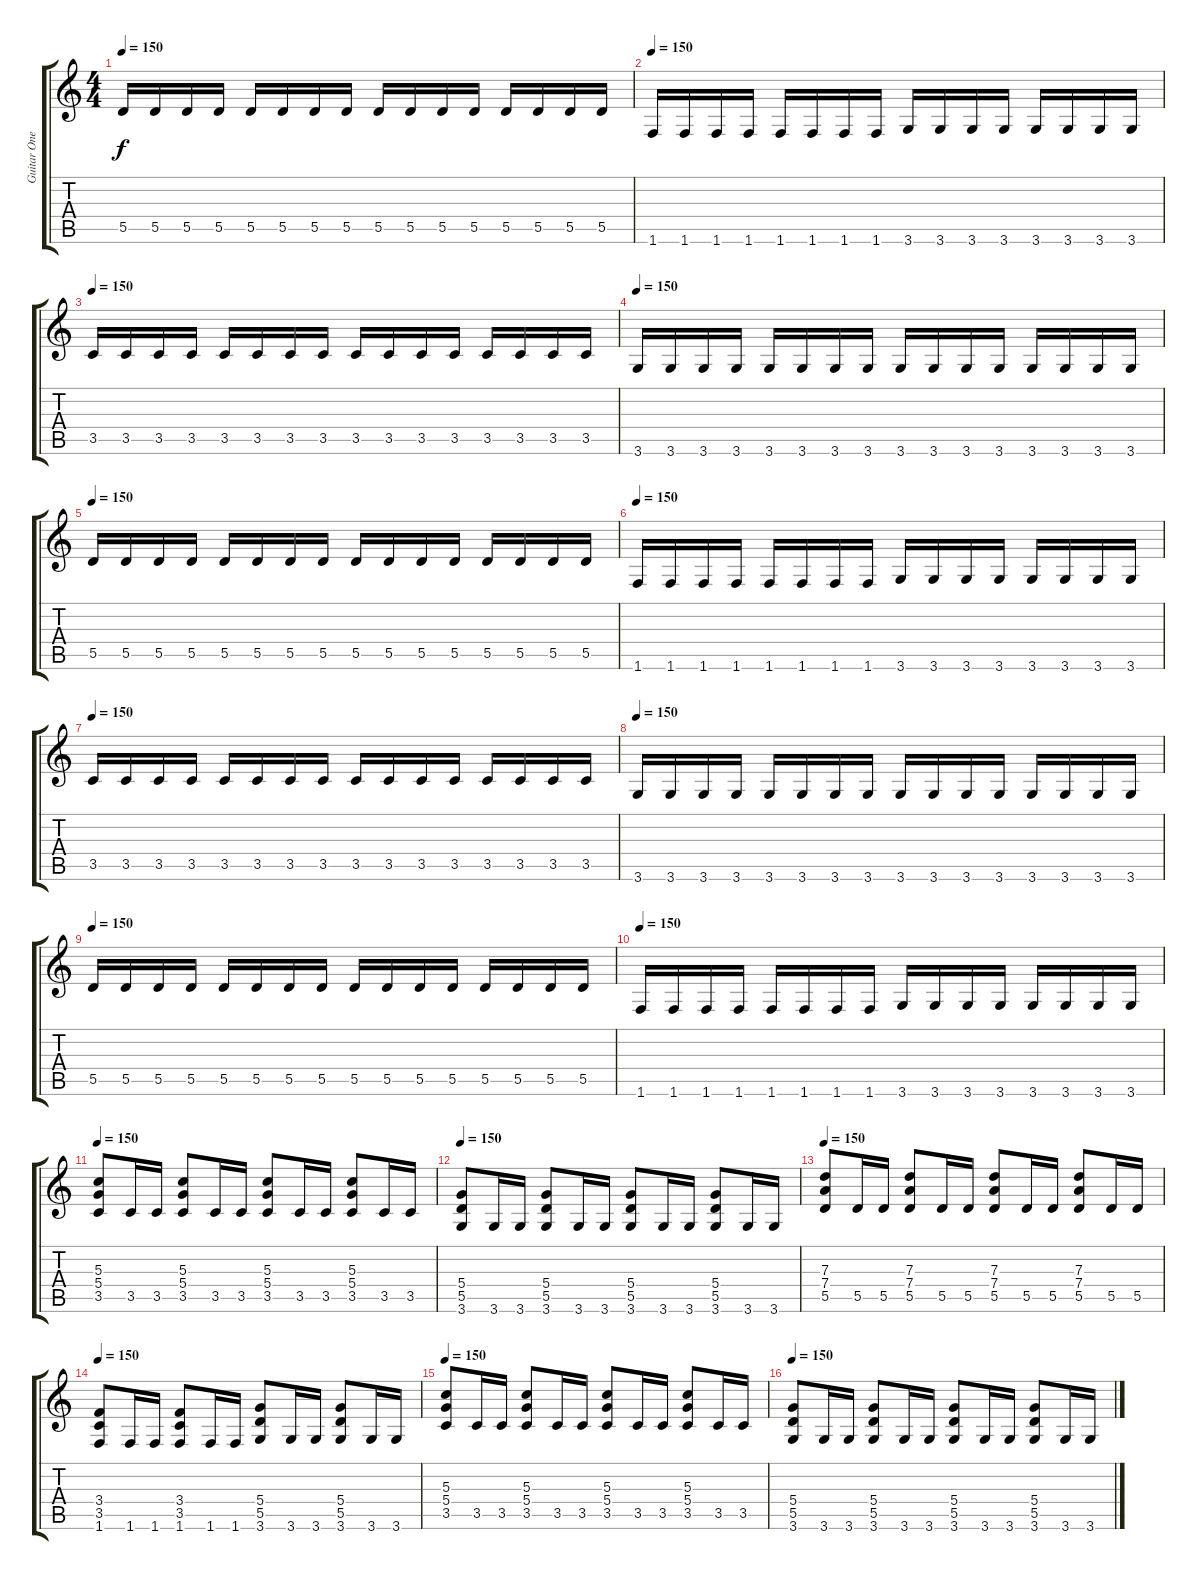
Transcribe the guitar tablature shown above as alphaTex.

\track ("Guitar One" "Guitar One") {instrument distortionguitar}
\staff {score tabs}
\tuning (E4 B3 G3 D3 A2 E2) {hide}
\ts (4 4)
\tempo 150
\clef g2
\ks c
5.5.16{dy f} 5.5.16 5.5.16 5.5.16 5.5.16 5.5.16 5.5.16 5.5.16 5.5.16 5.5.16 5.5.16 5.5.16 5.5.16 5.5.16 5.5.16 5.5.16 |
\tempo 150
1.6.16 1.6.16 1.6.16 1.6.16 1.6.16 1.6.16 1.6.16 1.6.16 3.6.16 3.6.16 3.6.16 3.6.16 3.6.16 3.6.16 3.6.16 3.6.16 |
\tempo 150
3.5.16 3.5.16 3.5.16 3.5.16 3.5.16 3.5.16 3.5.16 3.5.16 3.5.16 3.5.16 3.5.16 3.5.16 3.5.16 3.5.16 3.5.16 3.5.16 |
\tempo 150
3.6.16 3.6.16 3.6.16 3.6.16 3.6.16 3.6.16 3.6.16 3.6.16 3.6.16 3.6.16 3.6.16 3.6.16 3.6.16 3.6.16 3.6.16 3.6.16 |
\tempo 150
5.5.16 5.5.16 5.5.16 5.5.16 5.5.16 5.5.16 5.5.16 5.5.16 5.5.16 5.5.16 5.5.16 5.5.16 5.5.16 5.5.16 5.5.16 5.5.16 |
\tempo 150
1.6.16 1.6.16 1.6.16 1.6.16 1.6.16 1.6.16 1.6.16 1.6.16 3.6.16 3.6.16 3.6.16 3.6.16 3.6.16 3.6.16 3.6.16 3.6.16 |
\tempo 150
3.5.16 3.5.16 3.5.16 3.5.16 3.5.16 3.5.16 3.5.16 3.5.16 3.5.16 3.5.16 3.5.16 3.5.16 3.5.16 3.5.16 3.5.16 3.5.16 |
\tempo 150
3.6.16 3.6.16 3.6.16 3.6.16 3.6.16 3.6.16 3.6.16 3.6.16 3.6.16 3.6.16 3.6.16 3.6.16 3.6.16 3.6.16 3.6.16 3.6.16 |
\tempo 150
5.5.16 5.5.16 5.5.16 5.5.16 5.5.16 5.5.16 5.5.16 5.5.16 5.5.16 5.5.16 5.5.16 5.5.16 5.5.16 5.5.16 5.5.16 5.5.16 |
\tempo 150
1.6.16 1.6.16 1.6.16 1.6.16 1.6.16 1.6.16 1.6.16 1.6.16 3.6.16 3.6.16 3.6.16 3.6.16 3.6.16 3.6.16 3.6.16 3.6.16 |
\tempo 150
(5.3 5.4 3.5).8 3.5.16 3.5.16 (5.3 5.4 3.5).8 3.5.16 3.5.16 (5.3 5.4 3.5).8 3.5.16 3.5.16 (5.3 5.4 3.5).8 3.5.16 3.5.16 |
\tempo 150
(5.4 5.5 3.6).8 3.6.16 3.6.16 (5.4 5.5 3.6).8 3.6.16 3.6.16 (5.4 5.5 3.6).8 3.6.16 3.6.16 (5.4 5.5 3.6).8 3.6.16 3.6.16 |
\tempo 150
(7.3 7.4 5.5).8 5.5.16 5.5.16 (7.3 7.4 5.5).8 5.5.16 5.5.16 (7.3 7.4 5.5).8 5.5.16 5.5.16 (7.3 7.4 5.5).8 5.5.16 5.5.16 |
\tempo 150
(3.4 3.5 1.6).8 1.6.16 1.6.16 (3.4 3.5 1.6).8 1.6.16 1.6.16 (5.4 5.5 3.6).8 3.6.16 3.6.16 (5.4 5.5 3.6).8 3.6.16 3.6.16 |
\tempo 150
(5.3 5.4 3.5).8 3.5.16 3.5.16 (5.3 5.4 3.5).8 3.5.16 3.5.16 (5.3 5.4 3.5).8 3.5.16 3.5.16 (5.3 5.4 3.5).8 3.5.16 3.5.16 |
\tempo 150
(5.4 5.5 3.6).8 3.6.16 3.6.16 (5.4 5.5 3.6).8 3.6.16 3.6.16 (5.4 5.5 3.6).8 3.6.16 3.6.16 (5.4 5.5 3.6).8 3.6.16 3.6.16
